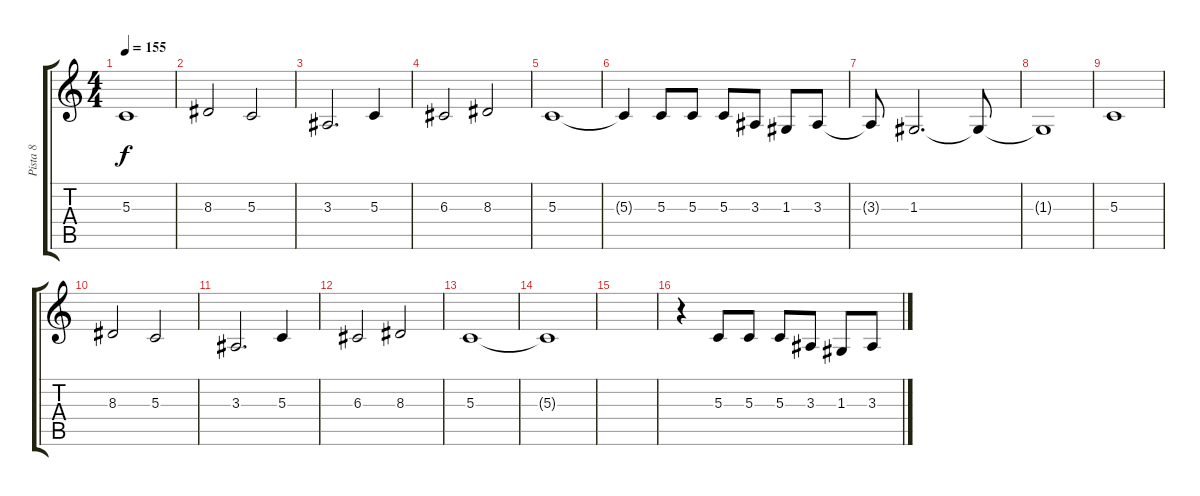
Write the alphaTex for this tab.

\track ("Pista 8" "Pista 8") {instrument electricgrandpiano}
\staff {score tabs}
\tuning (E4 B3 G3 D3 A2 E2) {hide}
\ts (4 4)
\tempo 155
\clef g2
\ks c
5.3.1{dy f} |
8.3.2 5.3.2 |
3.3.2{d} 5.3.4 |
6.3.2 8.3.2 |
5.3.1 |
5.3{t}.4 5.3.8 5.3.8 5.3.8 3.3.8 1.3.8 3.3.8 |
3.3{t}.8 1.3.2{d} 1.3{t}.8 |
1.3{t}.1 |
5.3.1 |
8.3.2 5.3.2 |
3.3.2{d} 5.3.4 |
6.3.2 8.3.2 |
5.3.1 |
5.3{t}.1 |
|
r.4 5.3.8 5.3.8 5.3.8 3.3.8 1.3.8 3.3.8
